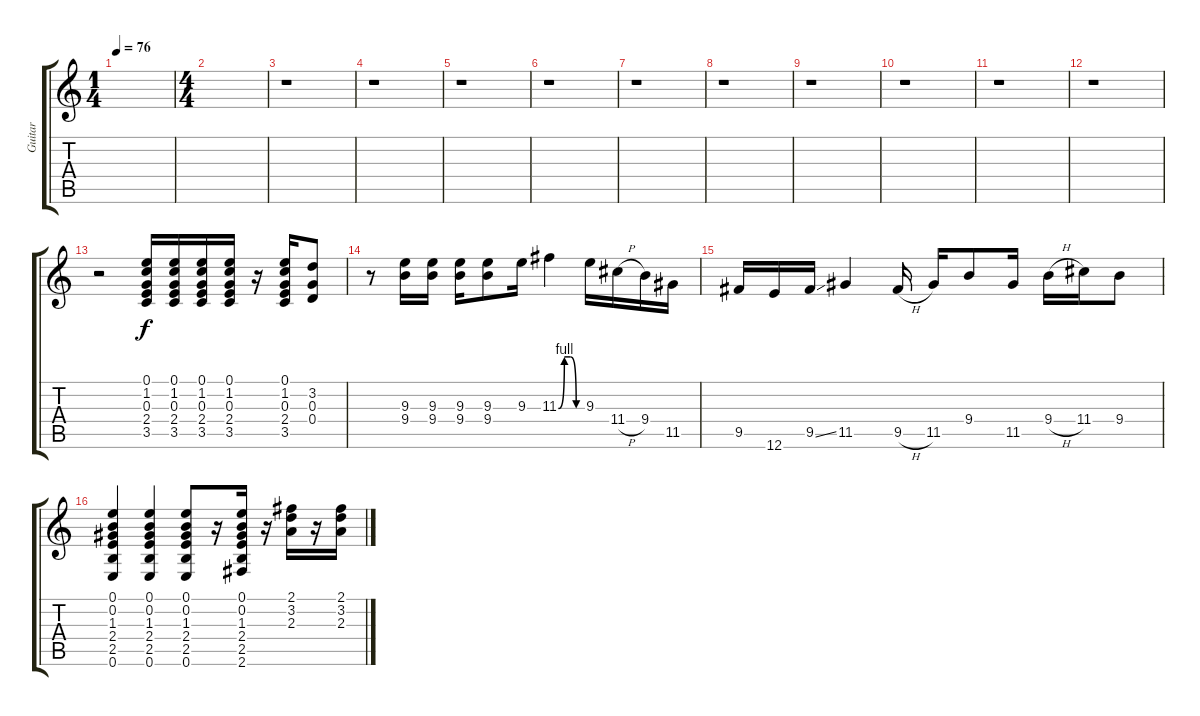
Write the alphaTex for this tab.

\track ("Guitar" "Guitar") {instrument electricguitarclean}
\staff {score tabs}
\tuning (E4 B3 G3 D3 A2 E2) {hide}
\ts (1 4)
\tempo 76
\clef g2
\ks c
|
\ts (4 4)
|
r.1 |
r.1 |
r.1 |
r.1 |
r.1 |
r.1 |
r.1 |
r.1 |
r.1 |
r.1 |
r.2 (0.1 1.2 0.3 2.4 3.5).16 (0.1 1.2 0.3 2.4 3.5).16 (0.1 1.2 0.3 2.4 3.5).16 (0.1 1.2 0.3 2.4 3.5).16 r.16 (0.1 1.2 0.3 2.4 3.5).16 (3.2 0.3 0.4).8 |
r.8 (9.3 9.4).16 (9.3 9.4).16 (9.3 9.4).16 (9.3 9.4).8 9.3.16 11.3{be (custom 0 0 15 4 30 4 45 0 60 0)}.4 9.3.16 11.4{h}.16 9.4.16 11.5.16 |
9.5.16 12.6.16 9.5{ss}.16 11.5.4 9.5{h}.16 11.5.16 9.4.8 11.5.16 9.4{h}.16 11.4.16 9.4.8 |
(0.1 0.2 1.3 2.4 2.5 0.6).4 (0.1 0.2 1.3 2.4 2.5 0.6).4 (0.1 0.2 1.3 2.4 2.5 0.6).8 r.16 (0.1 0.2 1.3 2.4 2.5 2.6).16 r.16 (2.1 3.2 2.3).16 r.16 (2.1 3.2 2.3).16
